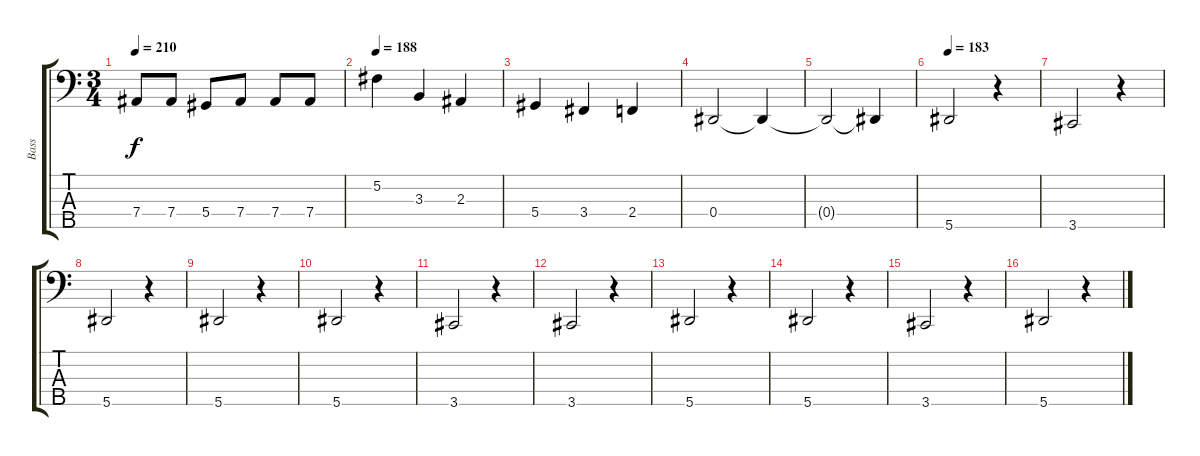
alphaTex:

\track ("Bass" "Bass") {instrument electricbasspick}
\staff {score tabs}
\tuning (Gb2 Db2 Ab1 Eb1 Bb0) {hide}
\ts (3 4)
\tempo 210
\clef f4
\ks c
7.4.8{dy f} 7.4.8 5.4.8 7.4.8 7.4.8 7.4.8 |
\tempo 188
5.2.4 3.3.4 2.3.4 |
5.4.4 3.4.4 2.4.4 |
0.4.2 0.4{t}.4 |
0.4{t}.2 0.4{t}.4 |
\tempo 183
5.5.2 r.4 |
3.5.2 r.4 |
5.5.2 r.4 |
5.5.2 r.4 |
5.5.2 r.4 |
3.5.2 r.4 |
3.5.2 r.4 |
5.5.2 r.4 |
5.5.2 r.4 |
3.5.2 r.4 |
5.5.2 r.4
